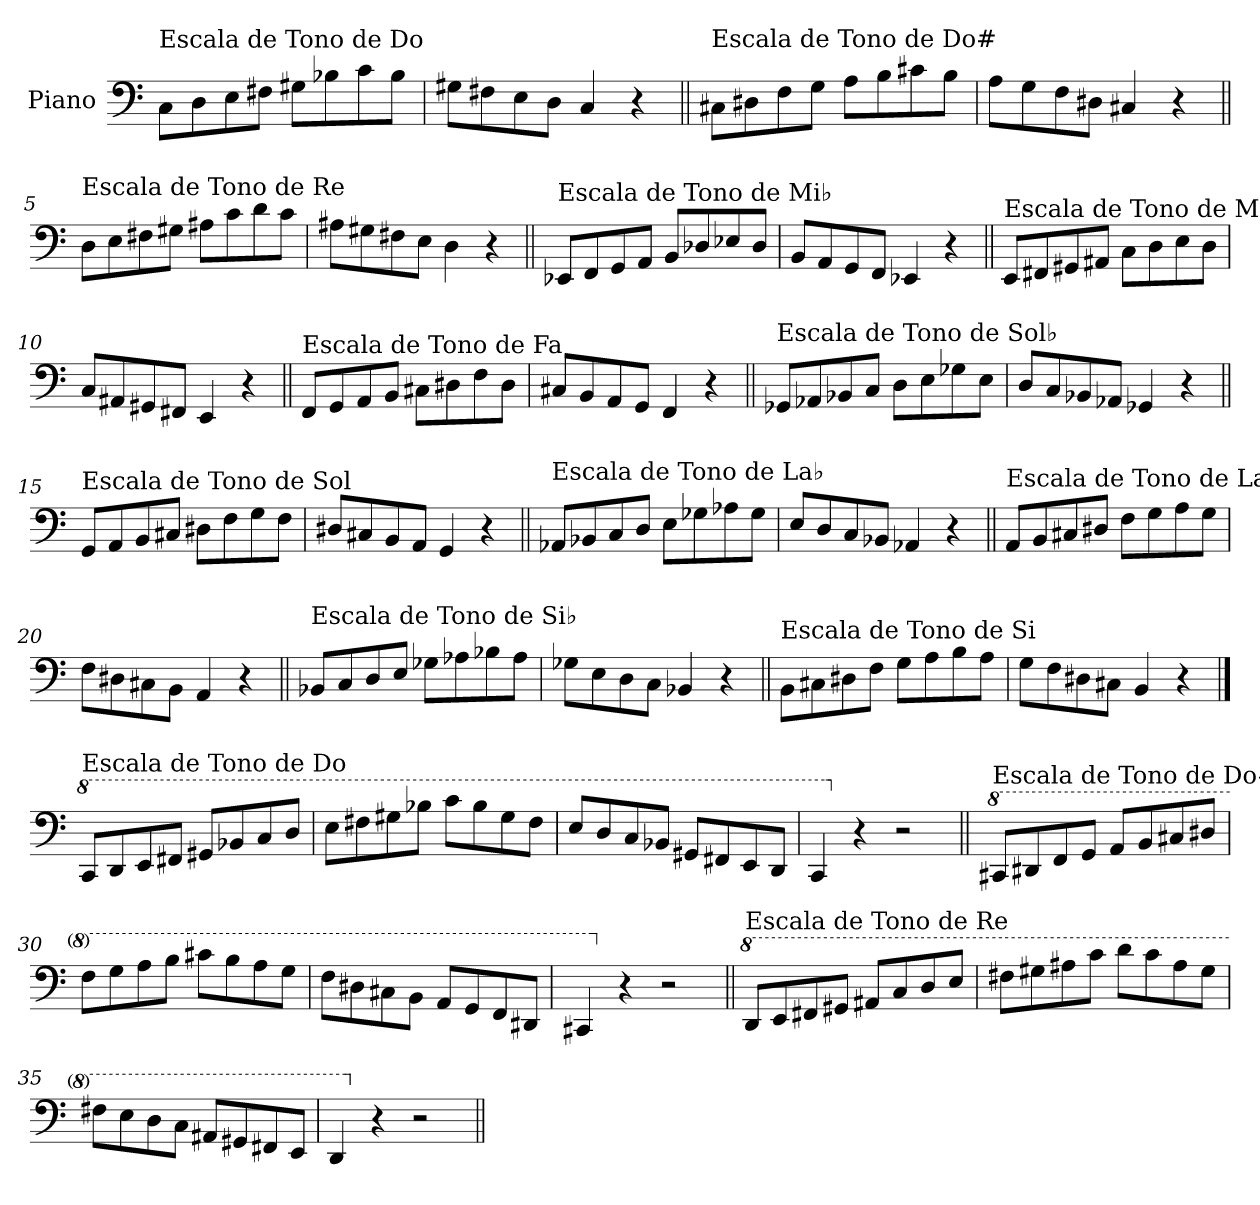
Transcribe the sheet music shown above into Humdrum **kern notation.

**kern
*part1
*staff1
*I"Piano
*I'Pno.
*clefF4
*k[]
=1
!LO:TX:a:t=Escala de Tono de Do
8C\L
8D\
8E\
8F#X\J
8G#X\L
8B-X\
8c\
8B-\J
=2
8G#X\L
8F#X\
8E\
8D\J
4C/
4r
=3||
!LO:TX:a:t=Escala de Tono de Do#
8C#X\L
8D#X\
8F\
8G\J
8A\L
8B\
8c#X\
8B\J
=4
8A\L
8G\
8F\
8D#X\J
4C#X/
4r
!!LO:LB:g=z
=5||
!LO:TX:a:t=Escala de Tono de Re
8D\L
8E\
8F#X\
8G#X\J
8A#X\L
8c\
8d\
8c\J
=6
8A#X\L
8G#X\
8F#X\
8E\J
4D\
4r
=7||
!LO:TX:a:t=Escala de Tono de Mi♭
8EE-X/L
8FF/
8GG/
8AA/J
8BB/L
8D-X/
8E-X/
8D-/J
=8
8BB/L
8AA/
8GG/
8FF/J
4EE-X/
4r
!!LO:LB:g=z
=9||
!LO:TX:a:t=Escala de Tono de Mi
8EE/L
8FF#X/
8GG#X/
8AA#X/J
8C\L
8D\
8E\
8D\J
=10
8C/L
8AA#X/
8GG#X/
8FF#X/J
4EE/
4r
=11||
!LO:TX:a:t=Escala de Tono de Fa
8FF/L
8GG/
8AA/
8BB/J
8C#X\L
8D#X\
8F\
8D#\J
=12
8C#X/L
8BB/
8AA/
8GG/J
4FF/
4r
!!LO:LB:g=z
=13||
!LO:TX:a:t=Escala de Tono de Sol♭
8GG-X/L
8AA-X/
8BB-X/
8C/J
8D\L
8E\
8G-X\
8E\J
=14
8D/L
8C/
8BB-X/
8AA-X/J
4GG-X/
4r
=15||
!LO:TX:a:t=Escala de Tono de Sol
8GG/L
8AA/
8BB/
8C#X/J
8D#X\L
8F\
8G\
8F\J
=16
8D#X/L
8C#X/
8BB/
8AA/J
4GG/
4r
!!LO:LB:g=z
=17||
!LO:TX:a:t=Escala de Tono de La♭
8AA-X/L
8BB-X/
8C/
8D/J
8E\L
8G-X\
8A-X\
8G-\J
=18
8E/L
8D/
8C/
8BB-X/J
4AA-X/
4r
=19||
!LO:TX:a:t=Escala de Tono de La
8AA/L
8BB/
8C#X/
8D#X/J
8F\L
8G\
8A\
8G\J
=20
8F\L
8D#X\
8C#X\
8BB\J
4AA/
4r
!!LO:LB:g=z
=21||
!LO:TX:a:t=Escala de Tono de Si♭
8BB-X/L
8C/
8D/
8E/J
8G-X\L
8A-X\
8B-X\
8A-\J
=22
8G-X\L
8E\
8D\
8C\J
4BB-X/
4r
=23||
!LO:TX:a:t=Escala de Tono de Si
8BB\L
8C#X\
8D#X\
8F\J
8G\L
8A\
8B\
8A\J
=24
8G\L
8F\
8D#X\
8C#X\J
4BB/
4r
!!LO:PB:g=z
==25
*8va
!LO:TX:a:t=Escala de Tono de Do
8C/L
8D/
8E/
8F#X/J
8G#X/L
8B-X/
8c/
8d/J
=26
8e\L
8f#X\
8g#X\
8b-X\J
8cc\L
8b-\
8g#\
8f#\J
=27
8e/L
8d/
8c/
8B-X/J
8G#X/L
8F#X/
8E/
8D/J
=28
4C/
*X8va
4r
2r
!!LO:LB:g=z
=29||
*8va
!LO:TX:a:t=Escala de Tono de Do#
8C#X/L
8D#X/
8F/
8G/J
8A/L
8B/
8c#X/
8d#X/J
=30
8f\L
8g\
8a\
8b\J
8cc#X\L
8b\
8a\
8g\J
=31
8f\L
8d#X\
8c#X\
8B\J
8A/L
8G/
8F/
8D#X/J
=32
4C#X/
*X8va
4r
2r
!!LO:LB:g=z
=33||
*8va
!LO:TX:a:t=Escala de Tono de Re
8D/L
8E/
8F#X/
8G#X/J
8A#X/L
8c/
8d/
8e/J
=34
8f#X\L
8g#X\
8a#X\
8cc\J
8dd\L
8cc\
8a#\
8g#\J
=35
8f#X\L
8e\
8d\
8c\J
8A#X/L
8G#X/
8F#X/
8E/J
=36
4D/
*X8va
4r
2r
=||
*-
